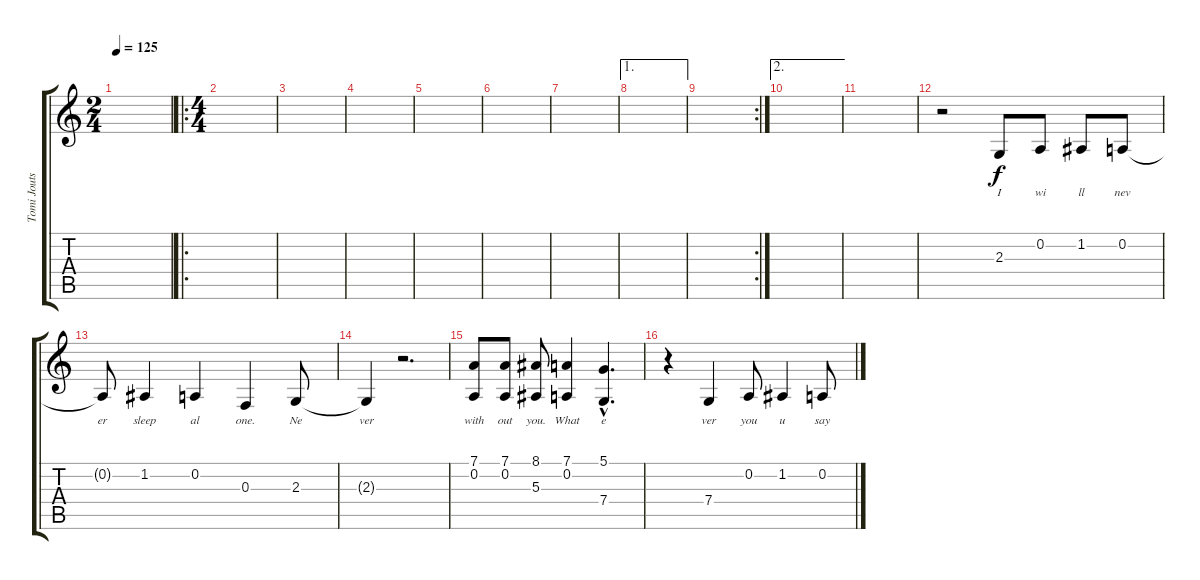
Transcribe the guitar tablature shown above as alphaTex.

\track ("Tomi Joutsen" "Tomi Jouts") {instrument oboe}
\staff {score tabs}
\tuning (D4 A3 F3 C3 G2 D2) {hide}
\ts (2 4)
\section ("" "")
\tempo 125
\clef g2
\ks c
|
\ro
\ts (4 4)
|
|
|
|
|
|
\ae 1
|
\rc 2
|
\ae 2
|
|
r.2 2.3.8{lyrics (0 "I") lyrics (1 "") lyrics (2 "") lyrics (3 "") lyrics (4 "")} 0.2.8{lyrics (0 "wi") lyrics (1 "") lyrics (2 "") lyrics (3 "") lyrics (4 "")} 1.2.8{lyrics (0 "ll") lyrics (1 "") lyrics (2 "") lyrics (3 "") lyrics (4 "")} 0.2.8{lyrics (0 "nev") lyrics (1 "") lyrics (2 "") lyrics (3 "") lyrics (4 "")} |
0.2{t}.8{lyrics (0 "er") lyrics (1 "") lyrics (2 "") lyrics (3 "") lyrics (4 "")} 1.2.4{lyrics (0 "sleep") lyrics (1 "") lyrics (2 "") lyrics (3 "") lyrics (4 "")} 0.2.4{lyrics (0 "al") lyrics (1 "") lyrics (2 "") lyrics (3 "") lyrics (4 "")} 0.3.4{lyrics (0 "one.") lyrics (1 "") lyrics (2 "") lyrics (3 "") lyrics (4 "")} 2.3.8{lyrics (0 "Ne") lyrics (1 "") lyrics (2 "") lyrics (3 "") lyrics (4 "")} |
2.3{t}.4{lyrics (0 "ver") lyrics (1 "") lyrics (2 "") lyrics (3 "") lyrics (4 "")} r.2{d} |
(7.1 0.2).8{lyrics (0 "with") lyrics (1 "") lyrics (2 "") lyrics (3 "") lyrics (4 "")} (7.1 0.2).8{lyrics (0 "out") lyrics (1 "") lyrics (2 "") lyrics (3 "") lyrics (4 "")} (8.1 5.3).8{lyrics (0 "you.") lyrics (1 "") lyrics (2 "") lyrics (3 "") lyrics (4 "")} (7.1 0.2).4{lyrics (0 "What") lyrics (1 "") lyrics (2 "") lyrics (3 "") lyrics (4 "")} (5.1{hac} 7.4{hac}).4{d lyrics (0 "e") lyrics (1 "") lyrics (2 "") lyrics (3 "") lyrics (4 "")} |
r.4 7.4.4{lyrics (0 "ver") lyrics (1 "") lyrics (2 "") lyrics (3 "") lyrics (4 "")} 0.2.8{lyrics (0 "you") lyrics (1 "") lyrics (2 "") lyrics (3 "") lyrics (4 "")} 1.2.4{lyrics (0 "u") lyrics (1 "") lyrics (2 "") lyrics (3 "") lyrics (4 "")} 0.2.8{lyrics (0 "say") lyrics (1 "") lyrics (2 "") lyrics (3 "") lyrics (4 "")}
